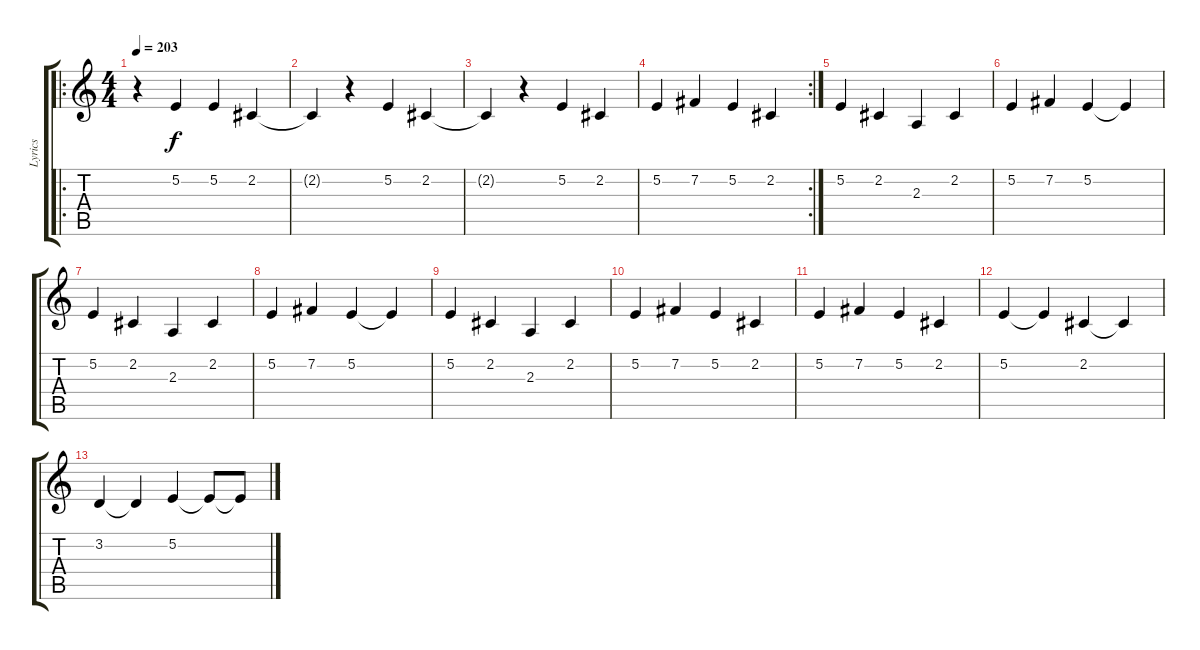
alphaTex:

\track ("Lyrics" "Lyrics") {instrument tenorsax}
\staff {score tabs}
\tuning (E4 B3 G3 D3 A2 E2) {hide}
\ro
\ts (4 4)
\tempo 203
\clef g2
\ks c
r.4{dy f instrument tenorsax} 5.2.4 5.2.4 2.2.4 |
2.2{t}.4 r.4 5.2.4 2.2.4 |
2.2{t}.4 r.4 5.2.4 2.2.4 |
\rc 2
5.2.4 7.2.4 5.2.4 2.2.4 |
5.2.4 2.2.4 2.3.4 2.2.4 |
5.2.4 7.2.4 5.2.4 5.2{t}.4 |
5.2.4 2.2.4 2.3.4 2.2.4 |
5.2.4 7.2.4 5.2.4 5.2{t}.4 |
5.2.4 2.2.4 2.3.4 2.2.4 |
5.2.4 7.2.4 5.2.4 2.2.4 |
5.2.4 7.2.4 5.2.4 2.2.4 |
5.2.4 5.2{t}.4 2.2.4 2.2{t}.4 |
3.2.4 3.2{t}.4 5.2.4 5.2{t}.8 5.2{t}.8
